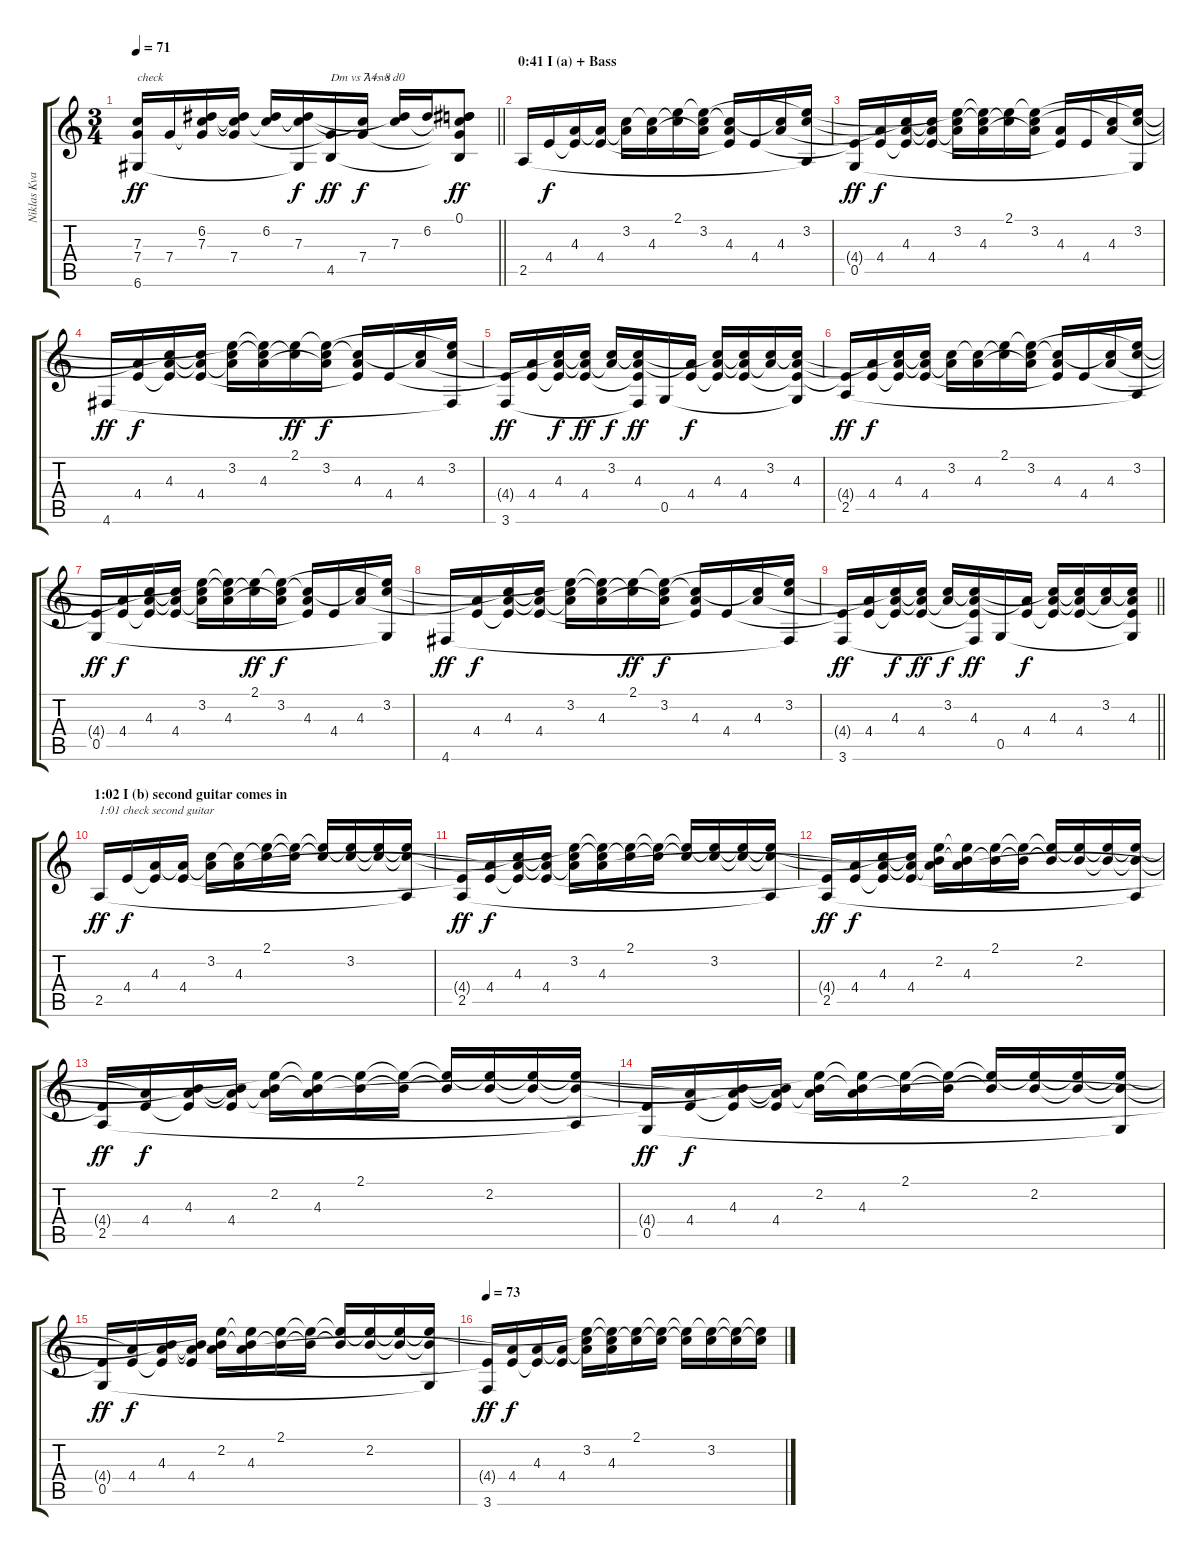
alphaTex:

\track ("Niklas Kvarforth (Acoustic/Rhythm Guitar" "Niklas Kva") {instrument acousticguitarsteel}
\staff {score tabs}
\tuning (D4 A3 F3 C3 G2 D2) {hide}
\ts (3 4)
\tempo 71
\clef g2
\barLineRight lightlight
\ks c
(7.3{t} 7.4{t} 6.6).16{txt "check" dy ff} 7.4.16 (6.2{t} 7.3 7.4{t}).16 (6.2{t} 7.3{t} 7.4).16 (6.2 7.3{t}).16 (6.2{t} 7.3 6.6{t}).16{dy f} (7.4{t} 4.5).16{txt "Dm vs A4 vs d0" dy ff} (7.3{t} 7.4).16{txt "7 vs 8" dy f} (6.2{t} 7.3).16 6.2.16 (0.1 6.2{t} 7.3{t} 7.4{t} 4.5{t}).8{dy ff} |
\section ("" "0:41 I (a) + Bass")
2.5.16 4.4.16{dy f} (4.3 4.4{t}).16 (4.3{t} 4.4).16 (3.2 4.3{t}).16 (3.2{t} 4.3).16 (2.1 3.2{t}).16 (2.1{t} 3.2 4.3{t}).16 (3.2{t} 4.3 4.4{t}).16 4.4.16 (3.2{t} 4.3).16 (2.1{t} 3.2 2.5{t}).16 |
(4.4{t} 0.5).16{dy ff} (4.3{t} 4.4).16{dy f} (3.2{t} 4.3 4.4{t}).16 (3.2{t} 4.3{t} 4.4).16 (2.1{t} 3.2 4.3{t}).16 (2.1{t} 3.2{t} 4.3).16 (2.1 3.2{t}).16 (2.1{t} 3.2 4.3{t}).16 (4.3 4.4{t}).16 4.4.16 (3.2{t} 4.3).16 (2.1{t} 3.2 0.5{t}).16 |
4.6.16{dy ff} (4.3{t} 4.4).16{dy f} (3.2{t} 4.3 4.4{t}).16 (3.2{t} 4.3{t} 4.4).16 (2.1{t} 3.2 4.3{t}).16 (2.1{t} 3.2{t} 4.3).16 (2.1 3.2{t}).16{dy ff} (2.1{t} 3.2 4.3{t}).16{dy f} (3.2{t} 4.3 4.4{t}).16 4.4.16 (3.2{t} 4.3).16 (2.1{t} 3.2 4.6{t}).16 |
(4.4{t} 3.6).16{dy ff} (4.3{t} 4.4).16 (3.2{t} 4.3 4.4{t}).16{dy f} (3.2{t} 4.3{t} 4.4).16{dy ff} (3.2 4.3{t}).16{dy f} (3.2{t} 4.3 4.4{t} 3.6{t}).16{dy ff} 0.5.16 (4.3{t} 4.4).16{dy f} (3.2{t} 4.3 4.4{t}).16 (3.2{t} 4.3{t} 4.4).16 (3.2 4.3{t}).16 (3.2{t} 4.3 4.4{t} 0.5{t}).16 |
(4.4{t} 2.5).16{dy ff} (4.3{t} 4.4).16{dy f} (3.2{t} 4.3 4.4{t}).16 (3.2{t} 4.3{t} 4.4).16 (3.2 4.3{t}).16 (3.2{t} 4.3).16 (2.1 3.2{t}).16 (2.1{t} 3.2 4.3{t}).16 (3.2{t} 4.3 4.4{t}).16 4.4.16 (3.2{t} 4.3).16 (2.1{t} 3.2 2.5{t}).16 |
(4.4{t} 0.5).16{dy ff} (4.3{t} 4.4).16{dy f} (3.2{t} 4.3 4.4{t}).16 (3.2{t} 4.3{t} 4.4).16 (2.1{t} 3.2 4.3{t}).16 (2.1{t} 3.2{t} 4.3).16 (2.1 3.2{t}).16{dy ff} (2.1{t} 3.2 4.3{t}).16{dy f} (3.2{t} 4.3 4.4{t}).16 4.4.16 (3.2{t} 4.3).16 (2.1{t} 3.2 0.5{t}).16 |
4.6.16{dy ff} (4.3{t} 4.4).16{dy f} (3.2{t} 4.3 4.4{t}).16 (3.2{t} 4.3{t} 4.4).16 (2.1{t} 3.2 4.3{t}).16 (2.1{t} 3.2{t} 4.3).16 (2.1 3.2{t}).16{dy ff} (2.1{t} 3.2 4.3{t}).16{dy f} (3.2{t} 4.3 4.4{t}).16 4.4.16 (3.2{t} 4.3).16 (2.1{t} 3.2 4.6{t}).16 |
\barLineRight lightlight
(4.4{t} 3.6).16{dy ff} (4.3{t} 4.4).16 (3.2{t} 4.3 4.4{t}).16{dy f} (3.2{t} 4.3{t} 4.4).16{dy ff} (3.2 4.3{t}).16{dy f} (3.2{t} 4.3 4.4{t} 3.6{t}).16{dy ff} 0.5.16 (4.3{t} 4.4).16{dy f} (3.2{t} 4.3 4.4{t}).16 (3.2{t} 4.3{t} 4.4).16 (3.2 4.3{t}).16 (3.2{t} 4.3 4.4{t} 0.5{t}).16 |
\section ("" "1:02 I (b) second guitar comes in")
2.5.16{txt "1:01 check second guitar " dy ff} 4.4.16{dy f} (4.3 4.4{t}).16 (4.3{t} 4.4).16 (3.2 4.3{t}).16 (3.2{t} 4.3).16 (2.1 3.2{t}).16 (2.1{t} 3.2{t}).16 (2.1{t} 3.2{t}).16 (2.1{t} 3.2).16 (2.1{t} 3.2{t}).16 (2.1{t} 3.2{t} 2.5{t}).16 |
(4.4{t} 2.5).16{dy ff} (4.3{t} 4.4).16{dy f} (3.2{t} 4.3 4.4{t}).16 (3.2{t} 4.3{t} 4.4).16 (2.1{t} 3.2 4.3{t}).16 (2.1{t} 3.2{t} 4.3).16 (2.1 3.2{t}).16 (2.1{t} 3.2{t}).16 (2.1{t} 3.2{t}).16 (2.1{t} 3.2).16 (2.1{t} 3.2{t}).16 (2.1{t} 3.2{t} 2.5{t}).16 |
(4.4{t} 2.5).16{dy ff} (4.3{t} 4.4).16{dy f} (3.2{t} 4.3 4.4{t}).16 (3.2{t} 4.3{t} 4.4).16 (2.1{t} 2.2 4.3{t}).16 (2.1{t} 2.2{t} 4.3).16 (2.1 2.2{t}).16 (2.1{t} 2.2{t}).16 (2.1{t} 2.2{t}).16 (2.1{t} 2.2).16 (2.1{t} 2.2{t}).16 (2.1{t} 2.2{t} 2.5{t}).16 |
(4.4{t} 2.5).16{dy ff} (4.3{t} 4.4).16{dy f} (2.2{t} 4.3 4.4{t}).16 (2.2{t} 4.3{t} 4.4).16 (2.1{t} 2.2 4.3{t}).16 (2.1{t} 2.2{t} 4.3).16 (2.1 2.2{t}).16 (2.1{t} 2.2{t}).16 (2.1{t} 2.2{t}).16 (2.1{t} 2.2).16 (2.1{t} 2.2{t}).16 (2.1{t} 2.2{t} 2.5{t}).16 |
(4.4{t} 0.5).16{dy ff} (4.3{t} 4.4).16{dy f} (2.2{t} 4.3 4.4{t}).16 (2.2{t} 4.3{t} 4.4).16 (2.1{t} 2.2 4.3{t}).16 (2.1{t} 2.2{t} 4.3).16 (2.1 2.2{t}).16 (2.1{t} 2.2{t}).16 (2.1{t} 2.2{t}).16 (2.1{t} 2.2).16 (2.1{t} 2.2{t}).16 (2.1{t} 2.2{t} 0.5{t}).16 |
(4.4{t} 0.5).16{dy ff} (4.3{t} 4.4).16{dy f} (2.2{t} 4.3 4.4{t}).16 (2.2{t} 4.3{t} 4.4).16 (2.1{t} 2.2 4.3{t}).16 (2.1{t} 2.2{t} 4.3).16 (2.1 2.2{t}).16 (2.1{t} 2.2{t}).16 (2.1{t} 2.2{t}).16 (2.1{t} 2.2).16 (2.1{t} 2.2{t}).16 (2.1{t} 2.2{t} 0.5{t}).16 |
\tempo 73
(4.4{t} 3.6).16{dy ff} (4.3{t} 4.4).16{dy f} (4.3 4.4{t}).16 (4.3{t} 4.4).16 (2.1{t} 3.2 4.3{t}).16 (2.1{t} 3.2{t} 4.3).16 (2.1 3.2{t}).16 (2.1{t} 3.2{t}).16 (2.1{t} 3.2{t}).16 (2.1{t} 3.2).16 (2.1{t} 3.2{t}).16 (2.1{t} 3.2{t}).16
